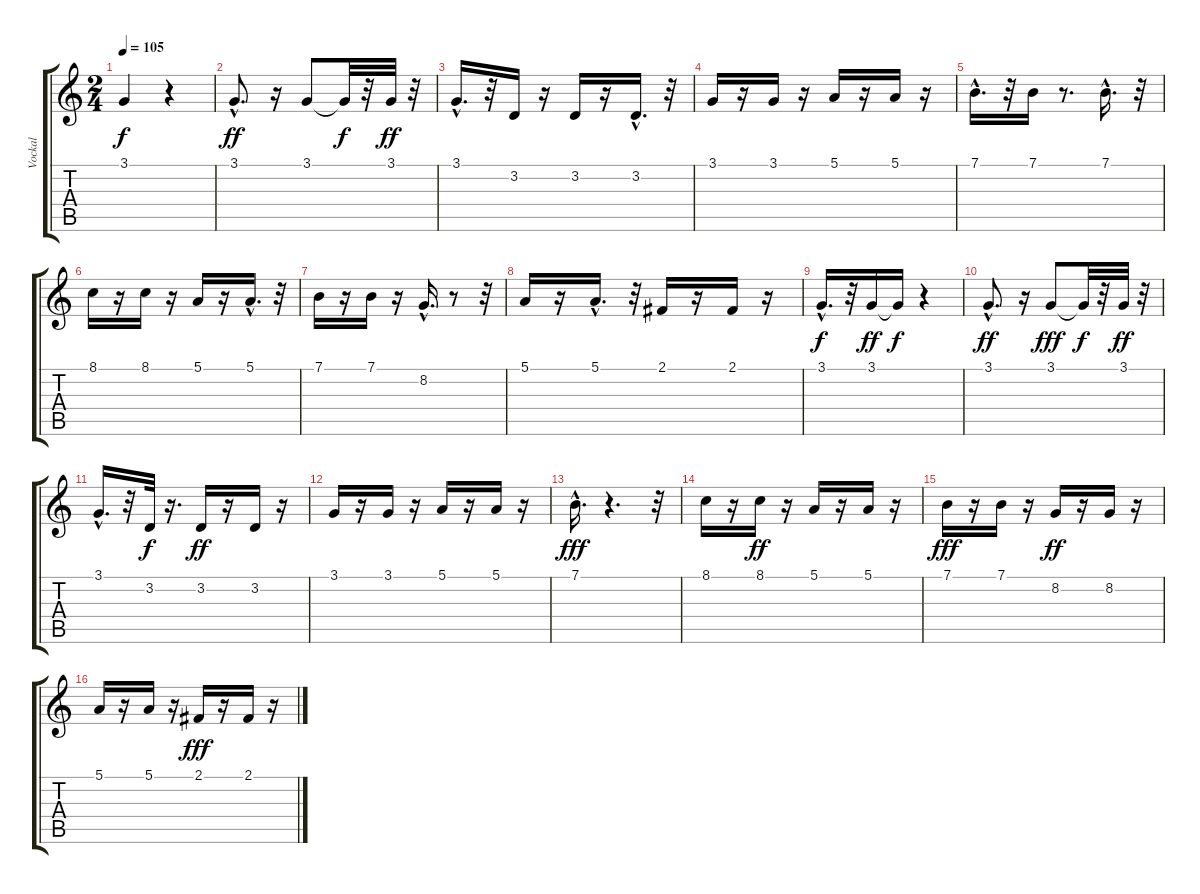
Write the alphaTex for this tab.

\track ("Vockal" "Vockal") {instrument fx4atmosphere}
\staff {score tabs}
\tuning (E4 B3 G3 D3 A2 E2) {hide}
\ts (2 4)
\tempo 105
\clef g2
\ks c
3.1.4{dy f} r.4 |
3.1{hac}.8{d dy ff} r.16 3.1.8 3.1{t}.32{dy f} r.32 3.1.32{dy ff} r.32 |
3.1{hac}.16{d} r.32 3.2.16 r.16 3.2.16 r.16 3.2{hac}.16{d} r.32 |
3.1.16 r.16 3.1.16 r.16 5.1.16 r.16 5.1.16 r.16 |
7.1{hac}.16{d} r.32 7.1.16 r.8{d} 7.1{hac}.16{d} r.32 |
8.1.16 r.16 8.1.16 r.16 5.1.16 r.16 5.1{hac}.16{d} r.32 |
7.1.16 r.16 7.1.16 r.16 8.2{hac}.16{d} r.8 r.32 |
5.1.16 r.16 5.1{hac}.16{d} r.32 2.1.16 r.16 2.1.16 r.16 |
3.1{hac}.16{d dy f} r.32 3.1.16{dy ff} 3.1{t}.16{dy f} r.4 |
3.1{hac}.8{d dy ff} r.16 3.1.8{dy fff} 3.1{t}.32{dy f} r.32 3.1.32{dy ff} r.32 |
3.1{hac}.16{d} r.32 3.2.32{dy f} r.16{d} 3.2.16{dy ff} r.16 3.2.16 r.16 |
3.1.16 r.16 3.1.16 r.16 5.1.16 r.16 5.1.16 r.16 |
7.1{hac}.16{d dy fff} r.4{d} r.32 |
8.1.16 r.16 8.1.16{dy ff} r.16 5.1.16 r.16 5.1.16 r.16 |
7.1.16{dy fff} r.16 7.1.16 r.16 8.2.16{dy ff} r.16 8.2.16 r.16 |
5.1.16 r.16 5.1.16 r.16 2.1.16{dy fff} r.16 2.1.16 r.16
